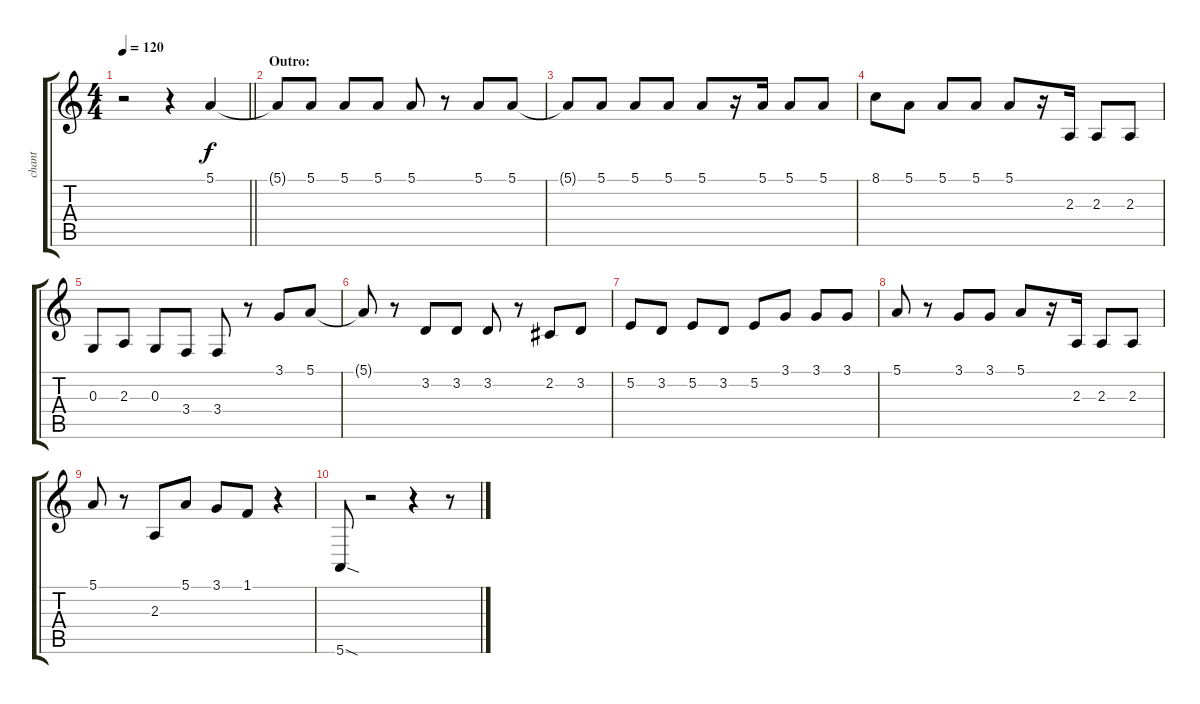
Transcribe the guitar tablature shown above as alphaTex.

\track ("chant" "chant") {instrument trumpet}
\staff {score tabs}
\tuning (E4 B3 G3 D3 A2 E2) {hide}
\ts (4 4)
\tempo 120
\clef g2
\barLineRight lightlight
\ks c
r.2{dy f} r.4 5.1.4{volume 16} |
\section ("" "Outro: ")
5.1{t}.8 5.1.8 5.1.8 5.1.8 5.1.8 r.8 5.1.8 5.1.8 |
5.1{t}.8 5.1.8 5.1.8 5.1.8 5.1.8 r.16 5.1.16 5.1.8 5.1.8 |
8.1.8 5.1.8 5.1.8 5.1.8 5.1.8 r.16 2.3.16 2.3.8 2.3.8 |
0.3.8 2.3.8 0.3.8 3.4.8 3.4.8 r.8 3.1.8 5.1.8 |
5.1{t}.8 r.8 3.2.8 3.2.8 3.2.8 r.8 2.2.8 3.2.8 |
5.2.8 3.2.8 5.2.8 3.2.8 5.2.8 3.1.8 3.1.8 3.1.8 |
5.1.8 r.8 3.1.8 3.1.8 5.1.8 r.16 2.3.16 2.3.8 2.3.8 |
5.1.8 r.8 2.3.8 5.1.8 3.1.8 1.1.8 r.4 |
5.6{sod}.8 r.2 r.4 r.8
